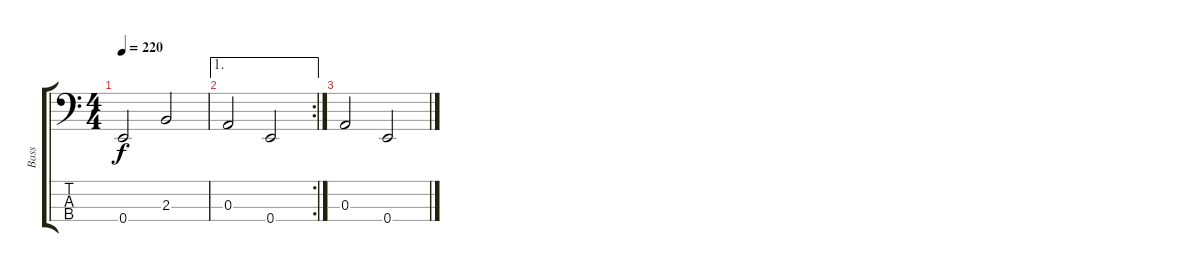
\track ("Bass" "Bass") {instrument acousticbass}
\staff {score tabs}
\tuning (G2 D2 A1 E1) {hide}
\ts (4 4)
\tempo 220
\clef f4
\ks c
0.4.2{dy f} 2.3.2 |
\ae 1
\rc 2
0.3.2 0.4.2 |
0.3.2 0.4.2
